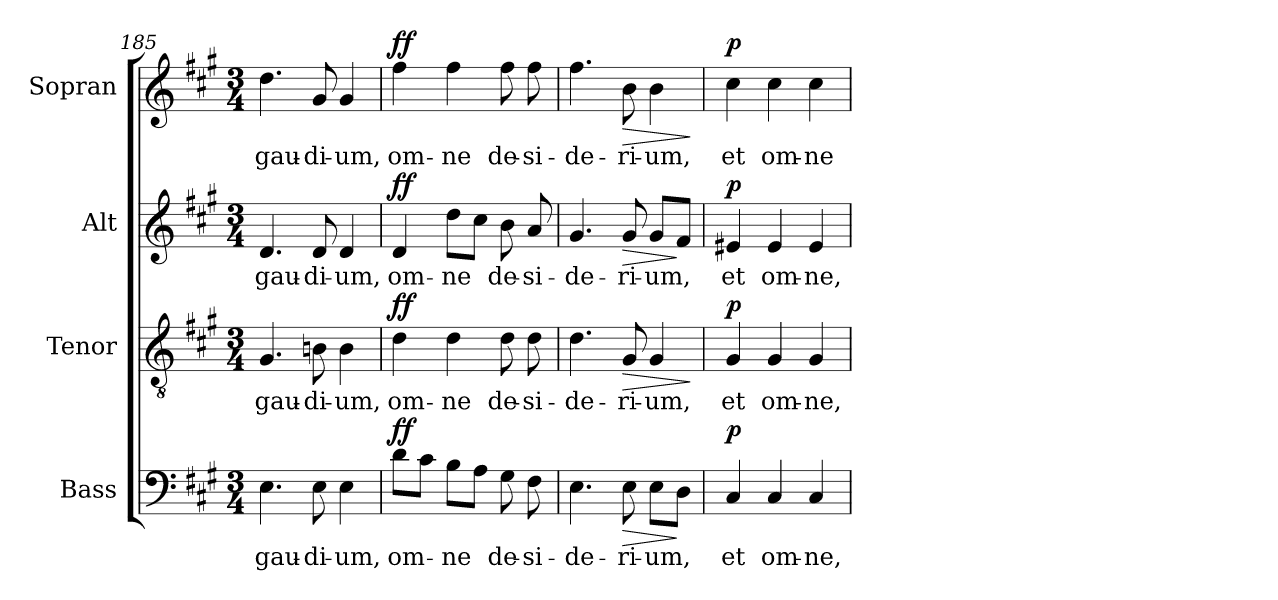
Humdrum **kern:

**kern	**text	**dynam	**kern	**text	**dynam	**kern	**text	**dynam	**kern	**text	**dynam
*part4	*part4	*part4	*part3	*part3	*part3	*part2	*part2	*part2	*part1	*part1	*part1
*staff4	*staff4	*staff4	*staff3	*staff3	*staff3	*staff2	*staff2	*staff2	*staff1	*staff1	*staff1
*I"Bass	*	*	*I"Tenor	*	*	*I"Alt	*	*	*I"Sopran	*	*
*I'B.	*	*	*I'T.	*	*	*I'A.	*	*	*I'S.	*	*
*clefF4	*	*	*clefGv2	*	*	*clefG2	*	*	*clefG2	*	*
*k[f#c#g#]	*	*	*k[f#c#g#]	*	*	*k[f#c#g#]	*	*	*k[f#c#g#]	*	*
*A:	*	*	*A:	*	*	*A:	*	*	*A:	*	*
*M3/4	*	*	*M3/4	*	*	*M3/4	*	*	*M3/4	*	*
=185	=185	=185	=185	=185	=185	=185	=185	=185	=185	=185	=185
!	!LO:LY:b	!	!	!LO:LY:b	!	!	!LO:LY:b	!	!	!LO:LY:b	!
4.E\	gau-	.	4.G#/	gau-	.	4.d/	gau-	.	4.dd\	gau-	.
!	!LO:LY:b	!	!	!LO:LY:b	!	!	!LO:LY:b	!	!	!LO:LY:b	!
8E\	-di-	.	8Bn\	-di-	.	8d/	-di-	.	8g#/	-di-	.
!	!LO:LY:b	!	!	!LO:LY:b	!	!	!LO:LY:b	!	!	!LO:LY:b	!
4E\	-um,	.	4B\	-um,	.	4d/	-um,	.	4g#/	-um,	.
!!LO:LB:g=z
=186	=186	=186	=186	=186	=186	=186	=186	=186	=186	=186	=186
!	!LO:LY:b	!LO:DY:a	!	!LO:LY:b	!LO:DY:a	!	!LO:LY:b	!LO:DY:a	!	!LO:LY:b	!LO:DY:a
8d\L	om-	ff	4d\	om-	ff	4d/	om-	ff	4ff#\	om-	ff
8c#\J	.	.	.	.	.	.	.	.	.	.	.
!	!LO:LY:b	!	!	!LO:LY:b	!	!	!LO:LY:b	!	!	!LO:LY:b	!
8B\L	-ne	.	4d\	-ne	.	8dd\L	-ne	.	4ff#\	-ne	.
8A\J	.	.	.	.	.	8cc#\J	.	.	.	.	.
!	!LO:LY:b	!	!	!LO:LY:b	!	!	!LO:LY:b	!	!	!LO:LY:b	!
8G#\	de-	.	8d\	de-	.	8b\	de-	.	8ff#\	de-	.
!	!LO:LY:b	!	!	!LO:LY:b	!	!	!LO:LY:b	!	!	!LO:LY:b	!
8F#\	-si-	.	8d\	-si-	.	8a/	-si-	.	8ff#\	-si-	.
=187	=187	=187	=187	=187	=187	=187	=187	=187	=187	=187	=187
!	!LO:LY:b	!	!	!LO:LY:b	!	!	!LO:LY:b	!	!	!LO:LY:b	!
4.E\	-de-	.	4.d\	-de-	.	4.g#/	-de-	.	4.ff#\	-de-	.
!	!LO:LY:b	!LO:HP:b	!	!LO:LY:b	!LO:HP:b	!	!LO:LY:b	!LO:HP:b	!	!LO:LY:b	!LO:HP:b
8E\	-ri-	>	8G#/	-ri-	>	8g#/	-ri-	>	8b\	-ri-	>
!	!LO:LY:b	!	!	!LO:LY:b	!	!	!LO:LY:b	!	!	!LO:LY:b	!
8E\L	-um,	.	4G#/	-um,	.	8g#/L	-um,	.	4b\	-um,	.
8D\J	.	]	.	.	.	8f#/J	.	]	.	.	.
.	.	.	.	.	]	.	.	.	.	.	]
=188	=188	=188	=188	=188	=188	=188	=188	=188	=188	=188	=188
!	!LO:LY:b	!LO:DY:a	!	!LO:LY:b	!LO:DY:a	!	!LO:LY:b	!LO:DY:a	!	!LO:LY:b	!LO:DY:a
4C#/	et	p	4G#/	et	p	4e#X/	et	p	4cc#\	et	p
!	!LO:LY:b	!	!	!LO:LY:b	!	!	!LO:LY:b	!	!	!LO:LY:b	!
4C#/	om-	.	4G#/	om-	.	4e#/	om-	.	4cc#\	om-	.
!	!LO:LY:b	!	!	!LO:LY:b	!	!	!LO:LY:b	!	!	!LO:LY:b	!
4C#/	-ne,	.	4G#/	-ne,	.	4e#/	-ne,	.	4cc#\	-ne	.
=	=	=	=	=	=	=	=	=	=	=	=
*-	*-	*-	*-	*-	*-	*-	*-	*-	*-	*-	*-
